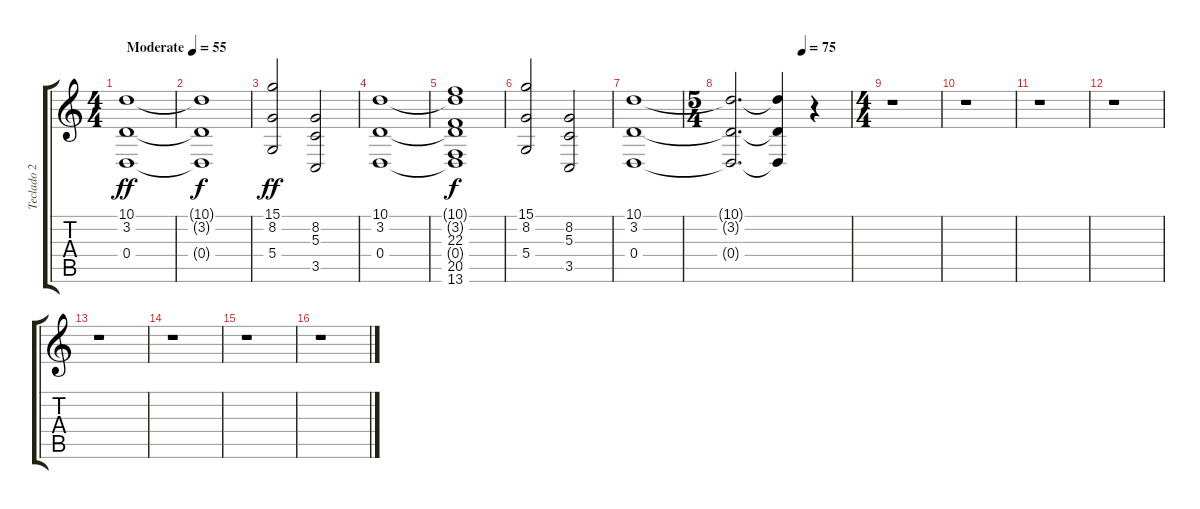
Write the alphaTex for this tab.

\track ("Teclado 2" "Teclado 2") {instrument stringensemble2}
\staff {score tabs}
\tuning (E4 B3 G3 D3 A2 E2) {hide}
\ts (4 4)
\tempo (55 "Moderate")
\clef g2
\ks c
(10.1 3.2 0.4).1{dy ff instrument stringensemble2} |
(10.1{t} 3.2{t} 0.4{t}).1{dy f} |
(15.1 8.2 5.4).2{dy ff} (8.2 5.3 3.5).2 |
(10.1 3.2 0.4).1 |
(10.1{t} 3.2{t} 22.3 0.4{t} 20.5 13.6).1{dy f} |
(15.1 8.2 5.4).2 (8.2 5.3 3.5).2 |
(10.1 3.2 0.4).1 |
\ts (5 4)
\tempo (75 0.6)
(10.1{t} 3.2{t} 0.4{t}).2{d} (10.1{t} 3.2{t} 0.4{t}).4 r.4 |
\ts (4 4)
r.1 |
r.1 |
r.1 |
r.1 |
r.1 |
r.1 |
r.1 |
r.1
